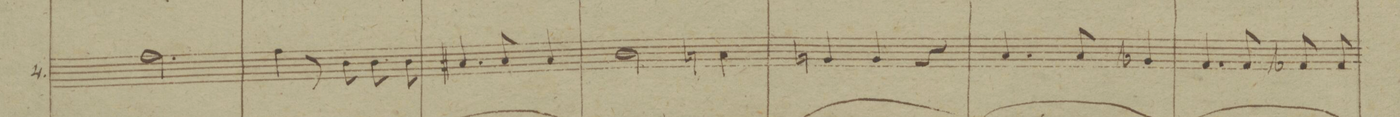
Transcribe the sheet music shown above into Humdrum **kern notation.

**kern	**text	**text	**dynam
*I"4.	*	*	*
*clefF4	*	*	*
*k[b-]	*	*	*
*M3/4	*	*	*
2.A\	.	Cre-	.
=16	=16	=16	=16
4A\	.	-do	.
8r	.	.	.
8D\	.	in	.
8D\	.	u-	.
8D\	.	-num	.
=17	=17	=17	=17
4.C#X/	.	Do-	.
8C#/	.	-mi-	.
4C#/	.	-num	.
=18	=18	=18	=18
2D\	.	Je-	.
4Cn\	.	-sum	.
=19	=19	=19	=19
4BBn/	.	Chri-	.
4BB/	.	-stum	.
4r	.	.	.
=20	=20	=20	=20
4.C/	.	fi-	.
8C/	.	-li	.
4BB-X/	.	um	.
=21	=21	=21	=21
4.AA/	.	De-	.
8AA/	.	-i	.
8AA-X/	.	u-	.
8AA-/	.	-ni-	.
=22	=22	=22	=22
*-	*-	*-	*-
